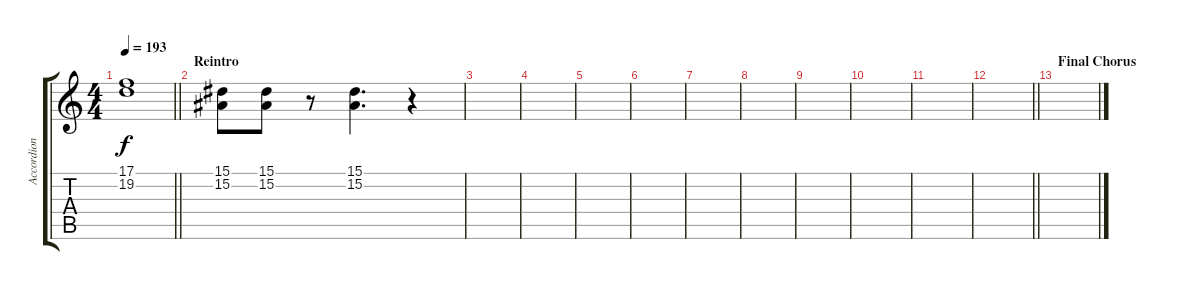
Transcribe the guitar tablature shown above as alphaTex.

\track ("Accordion" "Accordion") {instrument accordion}
\staff {score tabs}
\tuning (C4 G3 Eb3 Bb2 F2 C2) {hide}
\ts (4 4)
\tempo 193
\clef g2
\barLineRight lightlight
\ks c
(17.1 19.2).1{dy f} |
\section ("" "Reintro")
(15.1 15.2).8 (15.1 15.2).8 r.8 (15.1 15.2).4{d} r.4 |
|
|
|
|
|
|
|
|
|
\barLineRight lightlight
|
\section ("" "Final Chorus")
